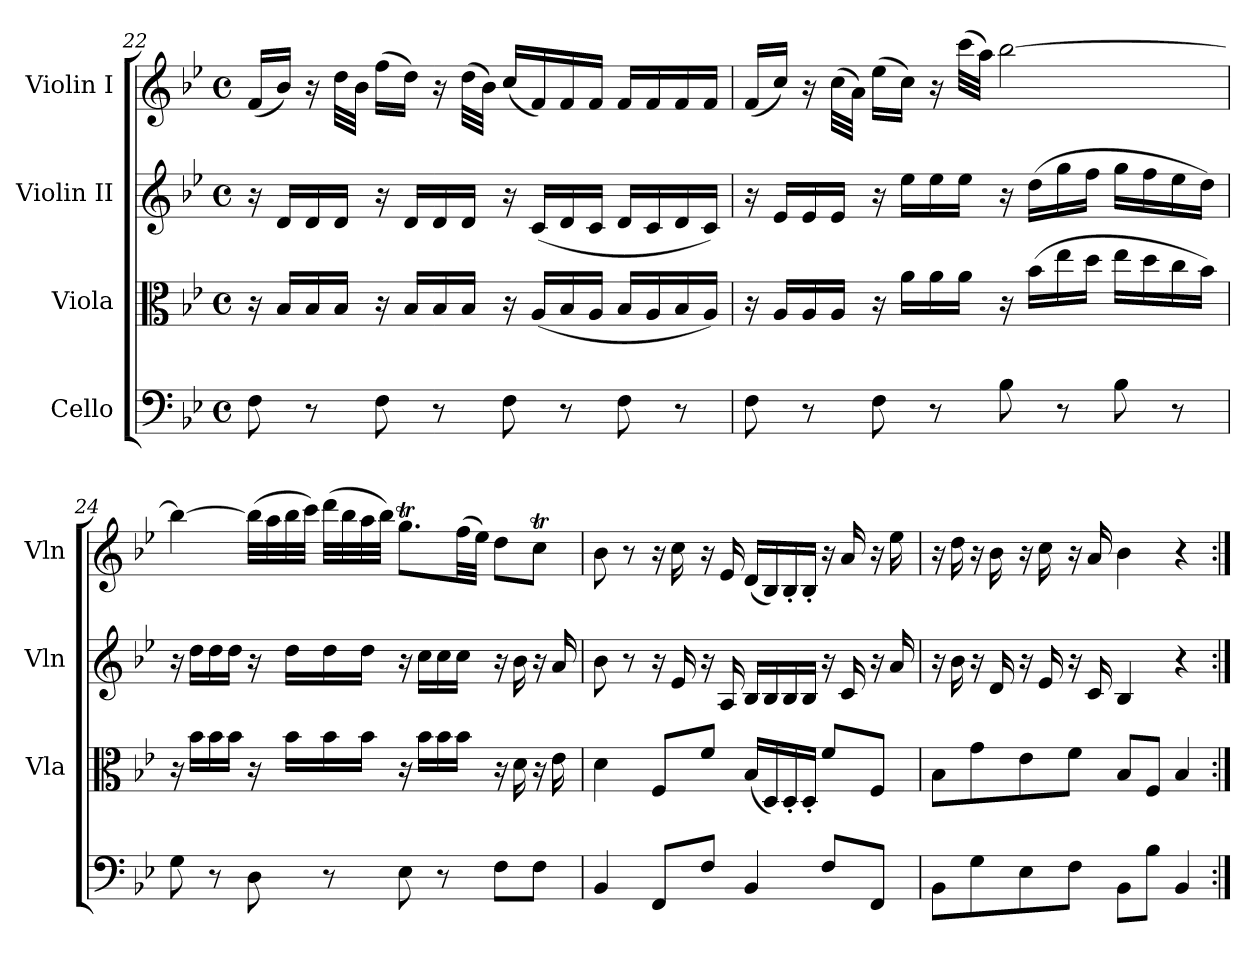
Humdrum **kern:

**kern	**kern	**kern	**kern
*part4	*part3	*part2	*part1
*staff4	*staff3	*staff2	*staff1
*I"Cello	*I"Viola	*I"Violin II	*I"Violin I
*	*I'Vla	*I'Vln	*I'Vln
!!LO:LB:g=z
*clefF4	*clefC3	*clefG2	*clefG2
*k[b-e-]	*k[b-e-]	*k[b-e-]	*k[b-e-]
*B-:	*B-:	*B-:	*B-:
*M4/4	*M4/4	*M4/4	*M4/4
*met(c)	*met(c)	*met(c)	*met(c)
=22	=22	=22	=22
8F\	16r	16r	(<16f/LL
.	16B-/LL	16d/LL	16b-/JJ)
8r	16B-/	16d/	16r
.	16B-/JJ	16d/JJ	32dd\LLL
.	.	.	32b-\JJJ
8F\	16r	16r	(>16ff\LL
.	16B-/LL	16d/LL	16dd\JJ)
8r	16B-/	16d/	16r
.	16B-/JJ	16d/JJ	(>32dd\LLL
.	.	.	32b-\JJJ)
8F\	16r	16r	(<16cc/LL
.	(<16A/LL	(<16c/LL	16f/)
8r	16B-/	16d/	16f/
.	16A/JJ	16c/JJ	16f/JJ
8F\	16B-/LL	16d/LL	16f/LL
.	16A/	16c/	16f/
8r	16B-/	16d/	16f/
.	16A/JJ)	16c/JJ)	16f/JJ
=23	=23	=23	=23
8F\	16r	16r	(<16f/LL
.	16A/LL	16e-/LL	16cc/JJ)
8r	16A/	16e-/	16r
.	16A/JJ	16e-/JJ	(>32cc\LLL
.	.	.	32a\JJJ)
8F\	16r	16r	(>16ee-\LL
.	16a\LL	16ee-\LL	16cc\JJ)
8r	16a\	16ee-\	16r
.	16a\JJ	16ee-\JJ	(>32ccc\LLL
.	.	.	32aa\JJJ)
8B-\	16r	16r	[2bb-\
.	(>16b-\LL	(>16dd\LL	.
8r	16ee-\	16gg\	.
.	16dd\JJ	16ff\JJ	.
8B-\	16ee-\LL	16gg\LL	.
.	16dd\	16ff\	.
8r	16cc\	16ee-\	.
.	16b-\JJ)	16dd\JJ)	.
!!LO:LB:g=z
=24	=24	=24	=24
8G\	16r	16r	4bb-\_
.	16b-\LL	16dd\LL	.
8r	16b-\	16dd\	.
.	16b-\JJ	16dd\JJ	.
8D\	16r	16r	(>32bb-\LLL]
.	.	.	32aa\
.	16b-\LL	16dd\LL	32bb-\
.	.	.	32ccc\JJJ)
8r	16b-\	16dd\	(>32ddd\LLL
.	.	.	32bb-\
.	16b-\JJ	16dd\JJ	32aa\
.	.	.	32bb-\JJJ)
8E-\	16r	16r	8.ggT\L
.	16b-\LL	16cc\LL	.
8r	16b-\	16cc\	.
.	16b-\JJ	16cc\JJ	(>32ff\LL
.	.	.	32ee-\JJJ)
8F\L	16r	16r	8dd\L
.	16d\	16b-\	.
8F\J	16r	16r	8ccT\J
.	16e-\	16a/	.
=25	=25	=25	=25
4BB-/	4d\	8b-\	8b-\
.	.	8r	8r
8FF/L	8F/L	16r	16r
.	.	16e-/	16cc\
8F/J	8f/J	16r	16r
.	.	16A/	16e-/
4BB-/	(<16B-/LL	16B-/LL	(<16d/LL
.	16D/)	16B-/	16B-/)
.	16D'/	16B-/	16B-'/
.	16D'/JJ	16B-/JJ	16B-'/JJ
8F/L	8f/L	16r	16r
.	.	16c/	16a/
8FF/J	8F/J	16r	16r
.	.	16a/	16ee-\
=26	=26	=26	=26
8BB-\L	8B-\L	16r	16r
.	.	16b-\	16dd\
8G\	8g\	16r	16r
.	.	16d/	16b-\
8E-\	8e-\	16r	16r
.	.	16e-/	16cc\
8F\J	8f\J	16r	16r
.	.	16c/	16a/
8BB-\L	8B-/L	4B-/	4b-\
8B-\J	8F/J	.	.
4BB-/	4B-/	4r	4r
=:|!	=:|!	=:|!	=:|!
*-	*-	*-	*-
